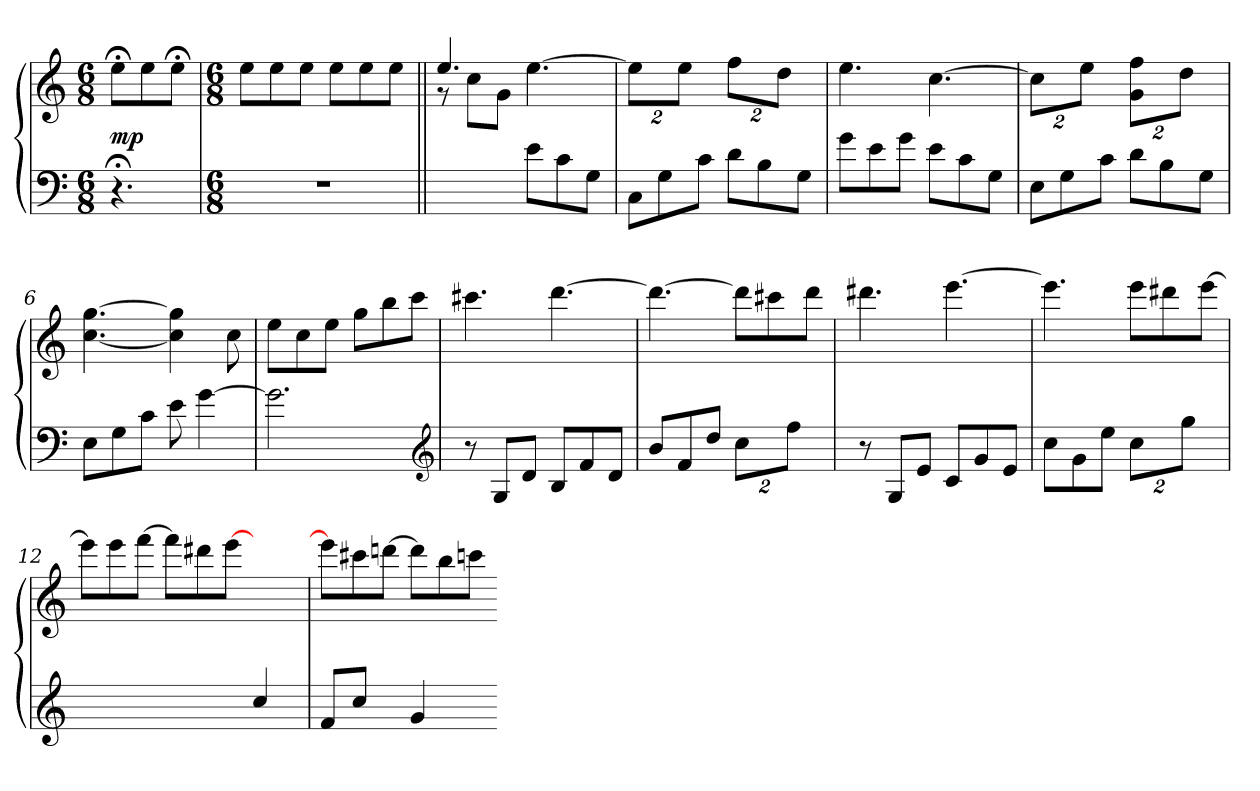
**kern	**kern	**dynam
*part1	*part1	*part1
*staff2	*staff1	*staff1/2
*clefF4	*clefG2	*
*M6/8	*M6/8	*
=	=	=
4.r;<	8ee;<L	mp
.	8ee	.
.	8ee;<J	.
=1	=1	=1
*M6/8	*M6/8	*
2.r	8eeL	.
.	8ee	.
.	8eeJ	.
.	8eeL	.
.	8ee	.
.	8eeJ	.
=2||	=2||	=2||
*	*^	*
4.ryy	4.ee/	8r	.
.	.	8ccL	.
.	.	8gJ	.
8eL	4.ryy	[4.ee\	.
8c	.	.	.
8GJ	.	.	.
*	*v	*v	*
=3	=3	=3
8CL	16%3eeL]	.
8G	.	.
.	16%3eeJ	.
8cJ	.	.
8dL	16%3ffL	.
8B	.	.
.	16%3ddJ	.
8GJ	.	.
!!LO:LB:g=z
=4	=4	=4
8gL	4.ee\	.
8e	.	.
8gJ	.	.
8eL	[4.cc\	.
8c	.	.
8GJ	.	.
=5	=5	=5
8EL	16%3ccL]	.
8G	.	.
.	16%3eeJ	.
8cJ	.	.
8dL	16%3g 16%3ffL	.
8B	.	.
.	16%3ddJ	.
8GJ	.	.
=6	=6	=6
8EL	[4.cc\ [4.gg\	.
8G	.	.
8cJ	.	.
8e\	4cc]\ 4gg]\	.
[4g\	.	.
.	8cc\	.
=7	=7	=7
2.g]	8eeL	.
.	8cc	.
.	8eeJ	.
.	8ggL	.
.	8bb	.
.	8cccJ	.
*clefG2	*	*
!!LO:LB:g=z
=8	=8	=8
8r	4.ccc#X	.
8GL	.	.
8dJ	.	.
8BL	[4.ddd\	.
8f	.	.
8dJ	.	.
=9	=9	=9
8bL	4.ddd\_	.
8f	.	.
8ddJ	.	.
16%3ccL	8dddL]	.
.	8ccc#X	.
16%3ffJ	.	.
.	8dddJ	.
=10	=10	=10
8r	4.ddd#X\	.
8GL	.	.
8eJ	.	.
8cL	[4.eee\	.
8g	.	.
8eJ	.	.
=11	=11	=11
8ccL	4.eee\]	.
8g	.	.
8eeJ	.	.
16%3ccL	8eee\L	.
.	8ddd#X	.
16%3ggJ	.	.
.	[8eeeJ	.
!!LO:LB:g=z
=12	=12	=12
2.ryy	8eeeL]	.
.	8eee	.
.	[8fffJ	.
.	8fffL]	.
.	8ddd#X	.
.	[8eeeJ	.
4cc/	8ryy	.
.	8ryy	.
=13	=13	=13
8fL	8eeeL]	.
8ccJ	8ccc#X	.
8ryy	[8dddnJ	.
4g/	8dddL]	.
.	8bb	.
8ryy	8cccnJ	.
*-	*-	*-
